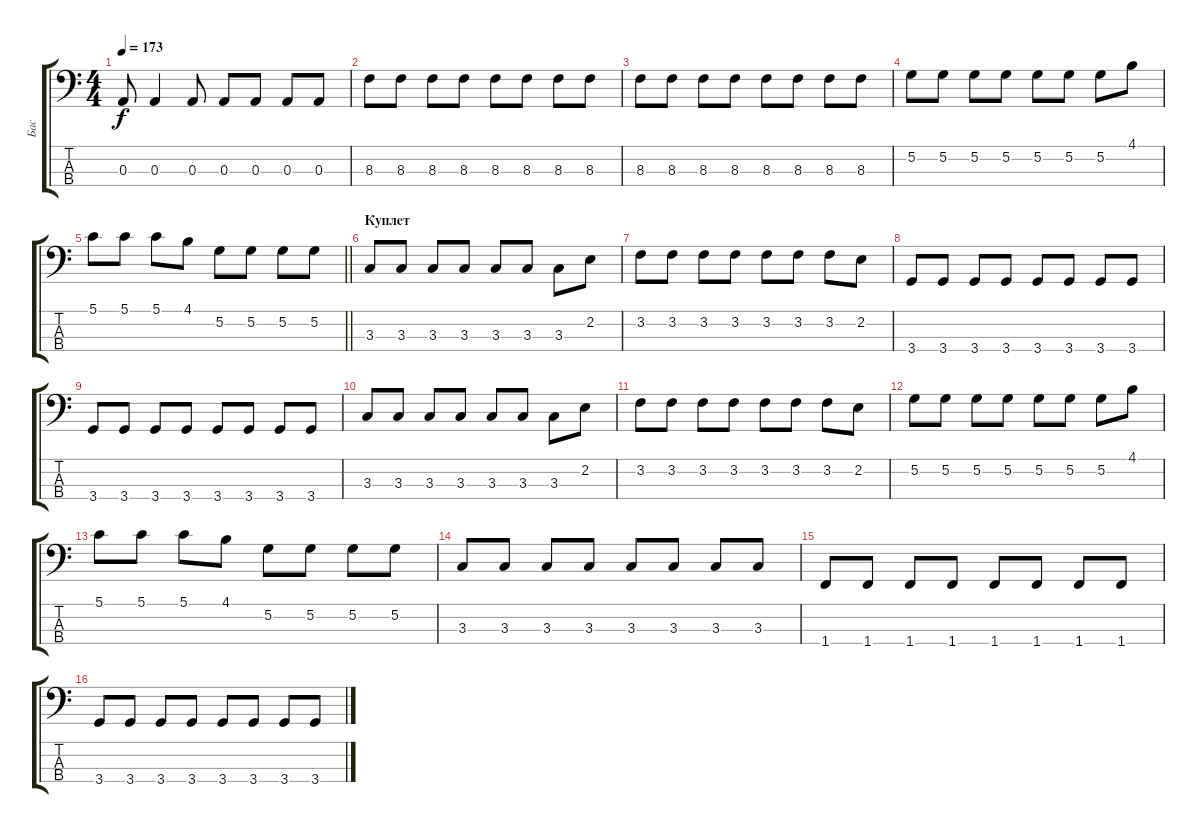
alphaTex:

\track ("Бас" "Бас") {instrument electricbassfinger}
\staff {score tabs}
\tuning (G2 D2 A1 E1) {hide}
\ts (4 4)
\tempo 173
\clef f4
\ks c
0.3{t}.8{dy f} 0.3.4 0.3.8 0.3.8 0.3.8 0.3.8 0.3.8 |
8.3.8 8.3.8 8.3.8 8.3.8 8.3.8 8.3.8 8.3.8 8.3.8 |
8.3.8 8.3.8 8.3.8 8.3.8 8.3.8 8.3.8 8.3.8 8.3.8 |
5.2.8 5.2.8 5.2.8 5.2.8 5.2.8 5.2.8 5.2.8 4.1.8 |
\barLineRight lightlight
5.1.8 5.1.8 5.1.8 4.1.8 5.2.8 5.2.8 5.2.8 5.2.8 |
\section ("" "Куплет")
3.3.8 3.3.8 3.3.8 3.3.8 3.3.8 3.3.8 3.3.8 2.2.8 |
3.2.8 3.2.8 3.2.8 3.2.8 3.2.8 3.2.8 3.2.8 2.2.8 |
3.4.8 3.4.8 3.4.8 3.4.8 3.4.8 3.4.8 3.4.8 3.4.8 |
3.4.8 3.4.8 3.4.8 3.4.8 3.4.8 3.4.8 3.4.8 3.4.8 |
3.3.8 3.3.8 3.3.8 3.3.8 3.3.8 3.3.8 3.3.8 2.2.8 |
3.2.8 3.2.8 3.2.8 3.2.8 3.2.8 3.2.8 3.2.8 2.2.8 |
5.2.8 5.2.8 5.2.8 5.2.8 5.2.8 5.2.8 5.2.8 4.1.8 |
5.1.8 5.1.8 5.1.8 4.1.8 5.2.8 5.2.8 5.2.8 5.2.8 |
3.3.8 3.3.8 3.3.8 3.3.8 3.3.8 3.3.8 3.3.8 3.3.8 |
1.4.8 1.4.8 1.4.8 1.4.8 1.4.8 1.4.8 1.4.8 1.4.8 |
3.4.8 3.4.8 3.4.8 3.4.8 3.4.8 3.4.8 3.4.8 3.4.8
